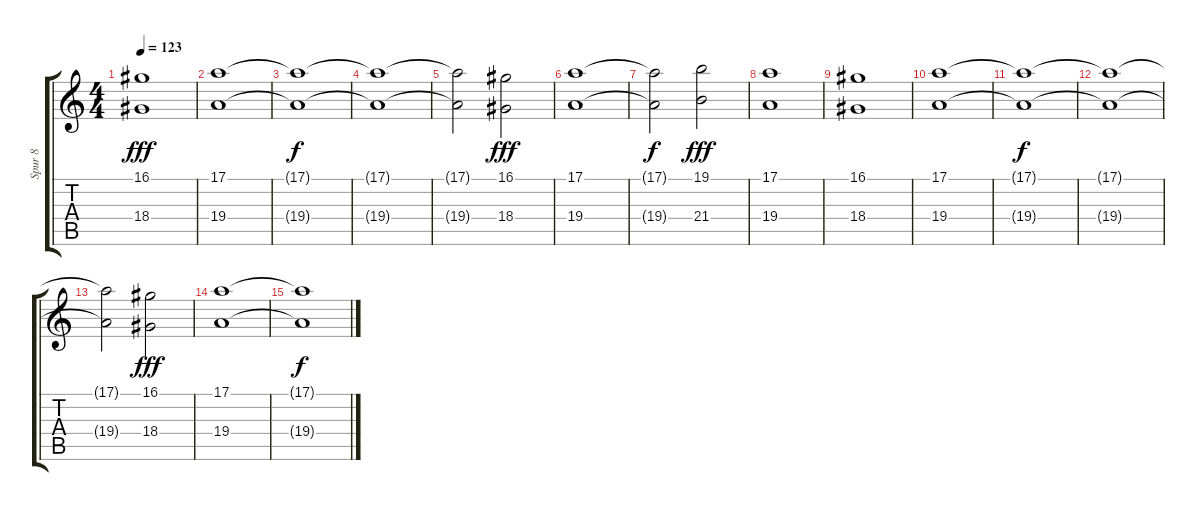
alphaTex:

\track ("Spur 8" "Spur 8") {instrument stringensemble1}
\staff {score tabs}
\tuning (E4 B3 G3 D3 A2 E2) {hide}
\ts (4 4)
\tempo 123
\clef g2
\ks c
(16.1 18.4).1{dy fff} |
(17.1 19.4).1 |
(17.1{t} 19.4{t}).1{dy f} |
(17.1{t} 19.4{t}).1 |
(17.1{t} 19.4{t}).2 (16.1 18.4).2{dy fff} |
(17.1 19.4).1 |
(17.1{t} 19.4{t}).2{dy f} (19.1 21.4).2{dy fff} |
(17.1 19.4).1 |
(16.1 18.4).1 |
(17.1 19.4).1 |
(17.1{t} 19.4{t}).1{dy f} |
(17.1{t} 19.4{t}).1 |
(17.1{t} 19.4{t}).2 (16.1 18.4).2{dy fff} |
(17.1 19.4).1 |
(17.1{t} 19.4{t}).1{dy f}
